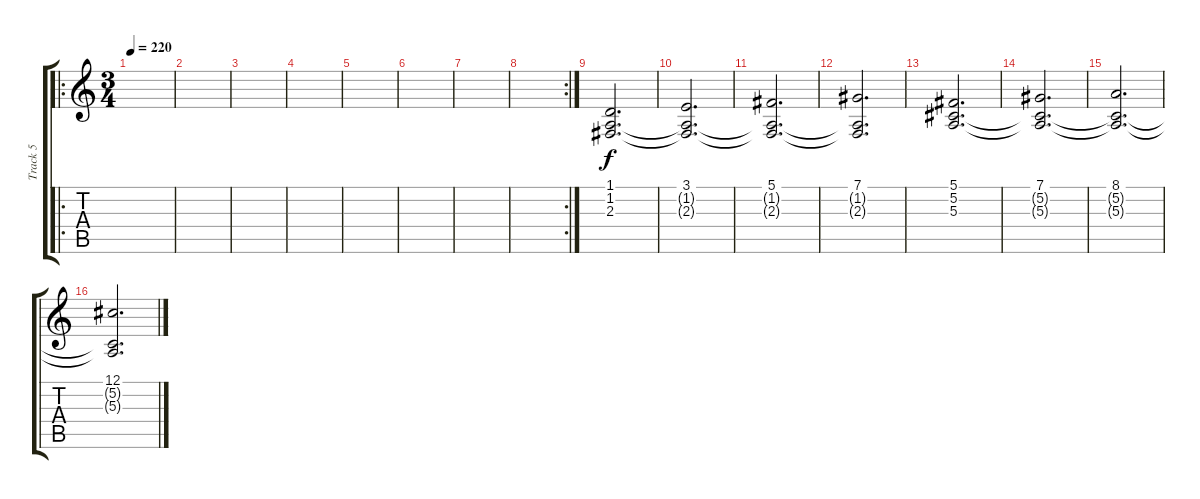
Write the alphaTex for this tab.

\track ("Track 5" "Track 5") {instrument pad2warm}
\staff {score tabs}
\tuning (Db4 Ab3 E3 B2 Gb2 Db2) {hide}
\ro
\ts (3 4)
\tempo 220
\clef g2
\ks c
|
|
|
|
|
|
|
\rc 2
|
(1.1 1.2 2.3).2{d} |
(3.1 1.2{t} 2.3{t}).2{d} |
(5.1 1.2{t} 2.3{t}).2{d} |
(7.1 1.2{t} 2.3{t}).2{d} |
(5.1 5.2 5.3).2{d} |
(7.1 5.2{t} 5.3{t}).2{d} |
(8.1 5.2{t} 5.3{t}).2{d} |
(12.1 5.2{t} 5.3{t}).2{d}
